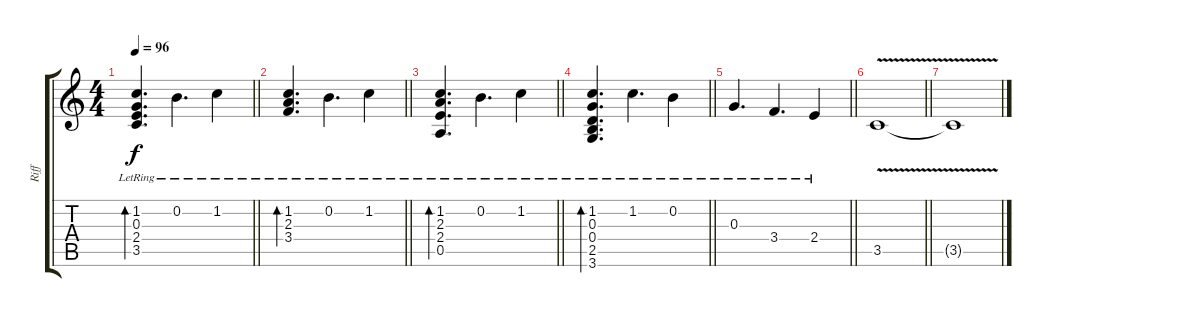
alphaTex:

\track ("Riff" "Riff") {instrument electricguitarclean}
\staff {score tabs}
\tuning (E4 B3 G3 D3 A2 E2) {hide}
\ts (4 4)
\tempo 96
\clef g2
\barLineRight lightlight
\ks c
(1.2{lr} 0.3{lr} 2.4{lr} 3.5{lr}).4{d bd 240 dy f} 0.2{lr}.4{d} 1.2{lr}.4 |
\barLineRight lightlight
(1.2{lr} 2.3{lr} 3.4{lr}).4{d bd 240} 0.2{lr}.4{d} 1.2{lr}.4 |
\barLineRight lightlight
(1.2{lr} 2.3{lr} 2.4{lr} 0.5{lr}).4{d bd 240} 0.2{lr}.4{d} 1.2{lr}.4 |
\barLineRight lightlight
(1.2{lr} 0.3{lr} 0.4{lr} 2.5{lr} 3.6{lr}).4{d bd 240} 1.2{lr}.4{d} 0.2{lr}.4 |
\barLineRight lightlight
0.3{lr}.4{d} 3.4{lr}.4{d} 2.4{lr}.4 |
\barLineRight lightlight
3.5{v}.1 |
3.5{t}.1
